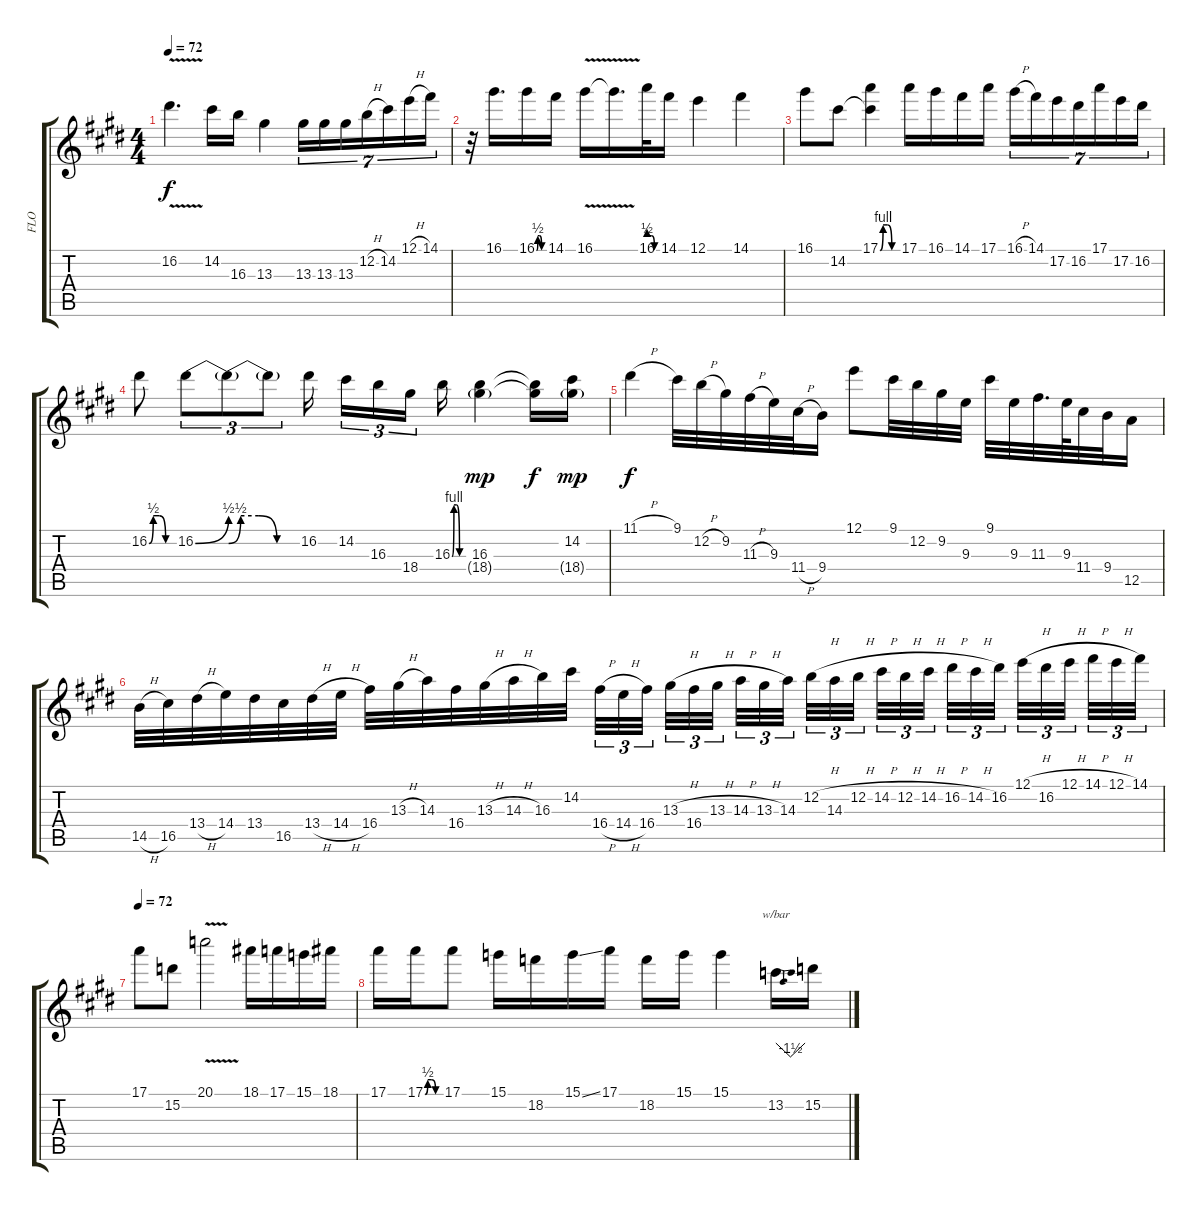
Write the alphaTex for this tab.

\track ("FLO" "FLO") {instrument electricguitarjazz}
\staff {score tabs}
\tuning (E4 B3 G3 D3 A2 E2) {hide}
\ts (4 4)
\tempo 72
\clef g2
\ks e
16.2{v}.4{d dy f} 14.2.16 16.3.16 13.3.4 13.3.16{tu (7 4)} 13.3.16{tu (7 4)} 13.3.16{tu (7 4)} 12.2{h}.16{tu (7 4)} 14.2.16{tu (7 4)} 12.1{h}.16{tu (7 4)} 14.1.16{tu (7 4)} |
\ks c#minor
r.32 16.1.16{d} 16.1{be (custom 0 0 10 2 25 2 40 0 60 0)}.16 14.1.16 16.1{v}.16 16.1{v t}.16{d} 16.1{be (custom 0 2 20 2 40 0 60 0)}.32 14.1.16 12.1.4 14.1.4 |
\ks e
16.1.8 14.2.8 (17.1{be (custom 0 0 10 4 25 4 40 0 60 0)} 14.2{t}).4 17.1.16 16.1.16 14.1.16 17.1.16 16.1{h}.16{tu (7 4)} 14.1.16{tu (7 4)} 17.2.16{tu (7 4)} 16.2.16{tu (7 4)} 17.1.16{tu (7 4)} 17.2.16{tu (7 4)} 16.2.16{tu (7 4)} |
\ks c#minor
16.2{be (custom 0 0 10 2 25 2 40 0 60 0)}.8 16.2{be (bend 0 0 60 2)}.8{tu (3 2)} 16.2{be (custom 0 0 10 2 25 2 40 0 60 0) t}.8{tu (3 2)} 16.2{t}.8{tu (3 2)} 16.2.16{beam splitsecondary} 14.2.16{tu (3 2)} 16.3.16{tu (3 2)} 18.4.16{tu (3 2)} 16.3{be (custom 0 0 10 4 25 4 40 0 60 0)}.16 (16.3 18.4{g}).4{dy mp} (16.3{t} 18.4{t}).16{dy f} (14.2 18.4{g}).16{dy mp} |
\ks e
11.1{h}.4{dy f} 9.1.32 12.2{h}.32 9.2.32 11.3{h}.32 9.3.32 11.4{h}.32 9.4.16 12.1.8 9.1.32 12.2.32 9.2.32 9.3.32 9.1.32 9.3.32 11.3.32{d} 9.3.64 11.4.32 9.4.32 12.5.16 |
14.5{h}.32 16.5.32 13.4{h}.32 14.4.32 13.4.32 16.5.32 13.4{h}.32 14.4{h}.32 16.4.32 13.3{h}.32 14.3.32 16.4.32 13.3{h}.32 14.3{h}.32 16.3.32 14.2.32 16.4{h}.32{tu (3 2)} 14.4{h}.32{tu (3 2)} 16.4.32{tu (3 2) beam splitsecondary} 13.3{h}.32{tu (3 2)} 16.4.32{tu (3 2)} 13.3{h}.32{tu (3 2) beam splitsecondary} 14.3{h}.32{tu (3 2)} 13.3{h}.32{tu (3 2)} 14.3.32{tu (3 2) beam splitsecondary} 12.2{h}.32{tu (3 2)} 14.3.32{tu (3 2)} 12.2{h}.32{tu (3 2)} 14.2{h}.32{tu (3 2)} 12.2{h}.32{tu (3 2)} 14.2{h}.32{tu (3 2) beam splitsecondary} 16.2{h}.32{tu (3 2)} 14.2{h}.32{tu (3 2)} 16.2.32{tu (3 2) beam splitsecondary} 12.1{h}.32{tu (3 2)} 16.2.32{tu (3 2)} 12.1{h}.32{tu (3 2) beam splitsecondary} 14.1{h}.32{tu (3 2)} 12.1{h}.32{tu (3 2)} 14.1.32{tu (3 2)} |
\tempo 72
17.1.8 15.2.8 20.1{v}.2 18.1.16 17.1.16 15.1.16 18.1.16 |
\ks c#minor
17.1.16 17.1{be (custom 0 0 10 2 25 2 40 0 60 0)}.16 17.1.8 15.1.16 18.2.16 15.1{ss}.16 17.1.16 18.2.16 15.1.16 15.1.4 13.2.16{tbe (dip default 0 0 30 -6 60 0)} 15.2.16
